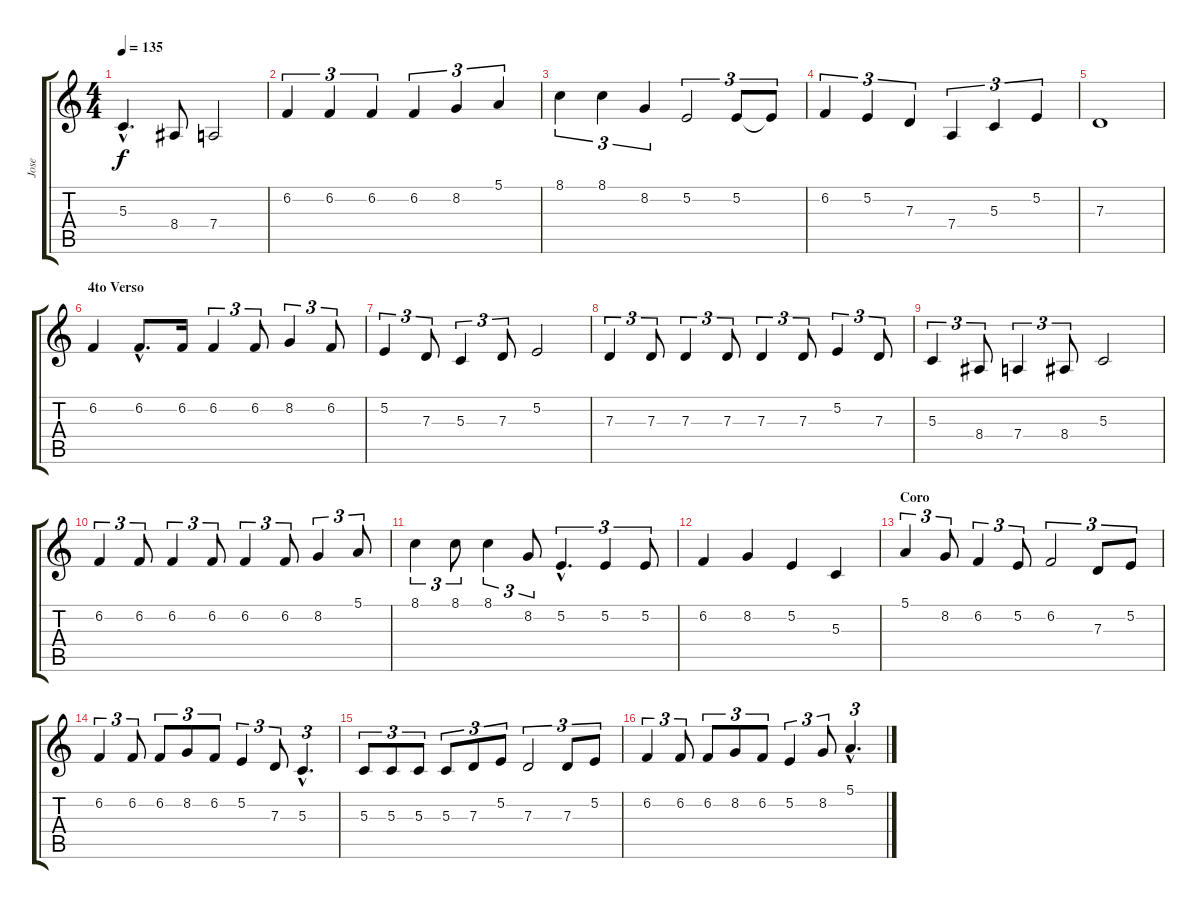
\track ("Jose" "Jose") {instrument sopranosax}
\staff {score tabs}
\tuning (E4 B3 G3 D3 A2 E2) {hide}
\ts (4 4)
\tempo 135
\clef g2
\ks c
5.3{hac}.4{d dy f} 8.4.8 7.4.2 |
6.2.4{tu (3 2)} 6.2.4{tu (3 2)} 6.2.4{tu (3 2)} 6.2.4{tu (3 2)} 8.2.4{tu (3 2)} 5.1.4{tu (3 2)} |
8.1.4{tu (3 2)} 8.1.4{tu (3 2)} 8.2.4{tu (3 2)} 5.2.2{tu (3 2)} 5.2.8{tu (3 2)} 5.2{t}.8{tu (3 2)} |
6.2.4{tu (3 2)} 5.2.4{tu (3 2)} 7.3.4{tu (3 2)} 7.4.4{tu (3 2)} 5.3.4{tu (3 2)} 5.2.4{tu (3 2)} |
7.3.1 |
\section ("" "4to Verso")
6.2.4 6.2{hac}.8{d} 6.2.16 6.2.4{tu (3 2)} 6.2.8{tu (3 2)} 8.2.4{tu (3 2)} 6.2.8{tu (3 2)} |
5.2.4{tu (3 2)} 7.3.8{tu (3 2)} 5.3.4{tu (3 2)} 7.3.8{tu (3 2)} 5.2.2 |
7.3.4{tu (3 2)} 7.3.8{tu (3 2)} 7.3.4{tu (3 2)} 7.3.8{tu (3 2)} 7.3.4{tu (3 2)} 7.3.8{tu (3 2)} 5.2.4{tu (3 2)} 7.3.8{tu (3 2)} |
5.3.4{tu (3 2)} 8.4.8{tu (3 2)} 7.4.4{tu (3 2)} 8.4.8{tu (3 2)} 5.3.2 |
6.2.4{tu (3 2)} 6.2.8{tu (3 2)} 6.2.4{tu (3 2)} 6.2.8{tu (3 2)} 6.2.4{tu (3 2)} 6.2.8{tu (3 2)} 8.2.4{tu (3 2)} 5.1.8{tu (3 2)} |
8.1.4{tu (3 2)} 8.1.8{tu (3 2)} 8.1.4{tu (3 2)} 8.2.8{tu (3 2)} 5.2{hac}.4{d tu (3 2)} 5.2.4{tu (3 2)} 5.2.8{tu (3 2)} |
6.2.4 8.2.4 5.2.4 5.3.4 |
\section ("" "Coro")
5.1.4{tu (3 2)} 8.2.8{tu (3 2)} 6.2.4{tu (3 2)} 5.2.8{tu (3 2)} 6.2.2{tu (3 2)} 7.3.8{tu (3 2)} 5.2.8{tu (3 2)} |
6.2.4{tu (3 2)} 6.2.8{tu (3 2)} 6.2.8{tu (3 2)} 8.2.8{tu (3 2)} 6.2.8{tu (3 2)} 5.2.4{tu (3 2)} 7.3.8{tu (3 2)} 5.3{hac}.4{d tu (3 2)} |
5.3.8{tu (3 2)} 5.3.8{tu (3 2)} 5.3.8{tu (3 2)} 5.3.8{tu (3 2)} 7.3.8{tu (3 2)} 5.2.8{tu (3 2)} 7.3.2{tu (3 2)} 7.3.8{tu (3 2)} 5.2.8{tu (3 2)} |
6.2.4{tu (3 2)} 6.2.8{tu (3 2)} 6.2.8{tu (3 2)} 8.2.8{tu (3 2)} 6.2.8{tu (3 2)} 5.2.4{tu (3 2)} 8.2.8{tu (3 2)} 5.1{hac}.4{d tu (3 2)}
